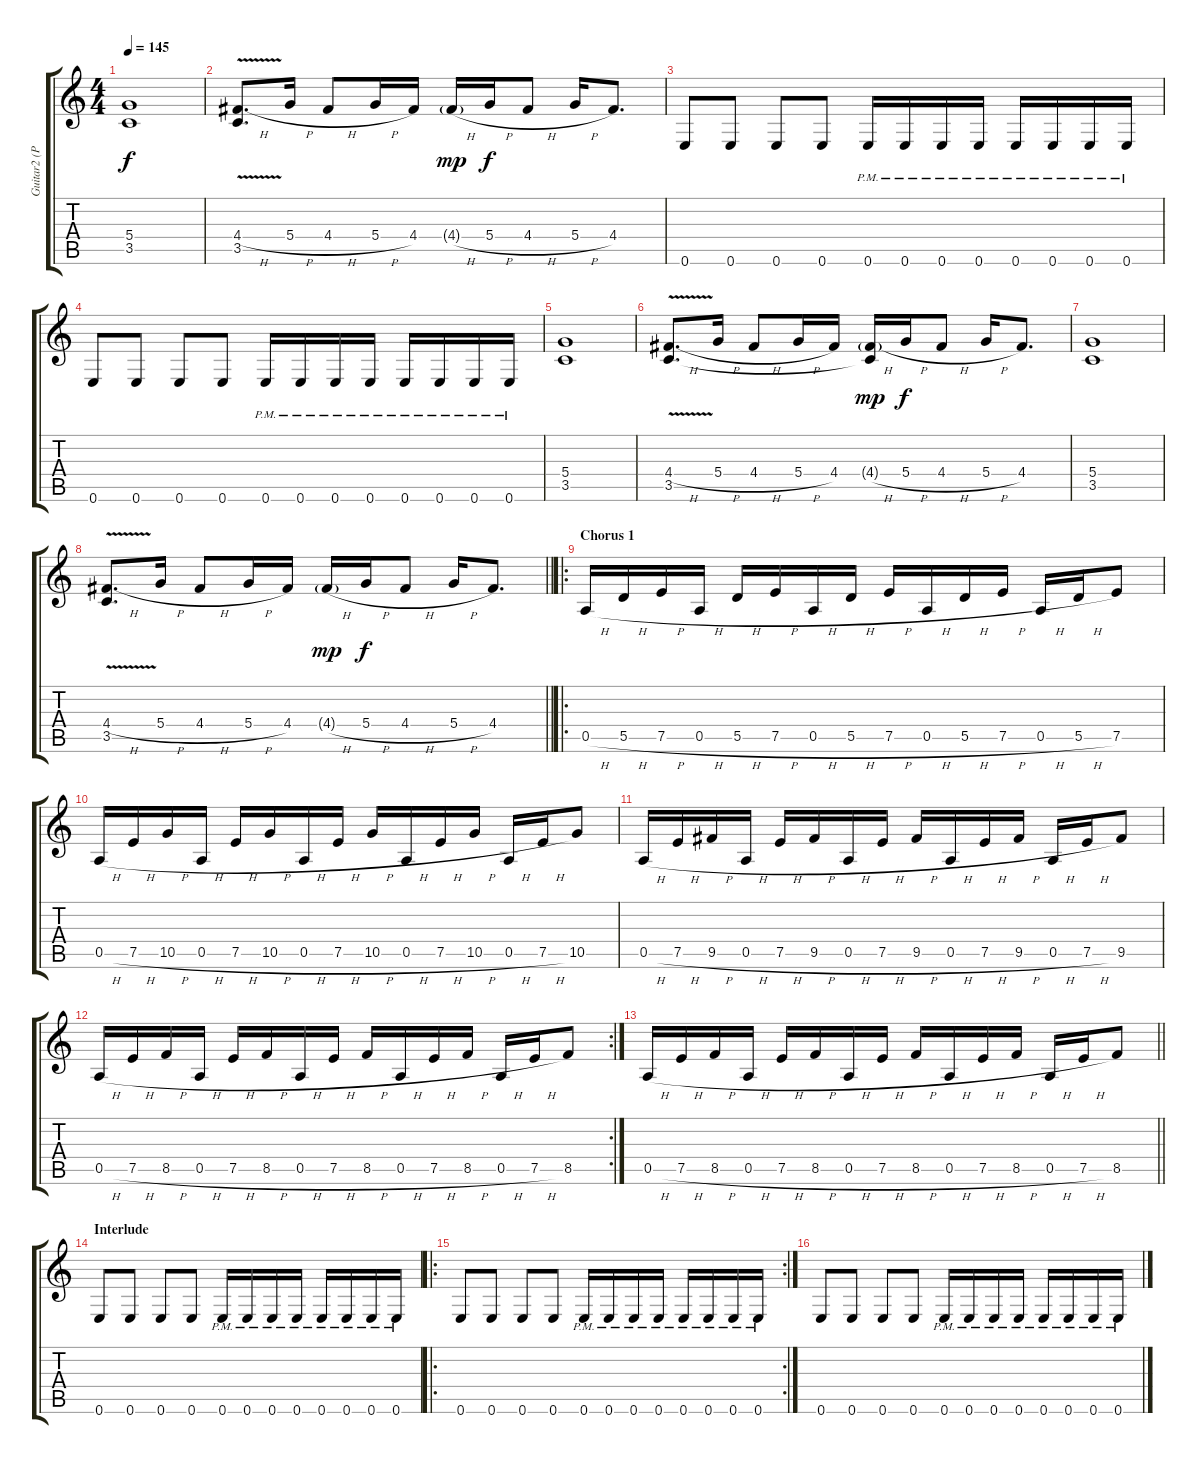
\track ("Guitar2 (Pitrelli)" "Guitar2 (P") {instrument distortionguitar}
\staff {score tabs}
\tuning (E4 B3 G3 D3 A2 E2) {hide}
\ts (4 4)
\tempo 145
\clef g2
\ks c
(5.4 3.5).1{dy f} |
(4.4{v h} 3.5).8{d} 5.4{h}.16 4.4{h}.8 5.4{h}.16 4.4.16 4.4{h g}.16{dy mp} 5.4{h}.16{dy f} 4.4{h}.8 5.4{h}.16 4.4.8{d} |
0.6.8 0.6.8 0.6.8 0.6.8 0.6{pm}.16 0.6{pm}.16 0.6{pm}.16 0.6{pm}.16 0.6{pm}.16 0.6{pm}.16 0.6{pm}.16 0.6{pm}.16 |
0.6.8 0.6.8 0.6.8 0.6.8 0.6{pm}.16 0.6{pm}.16 0.6{pm}.16 0.6{pm}.16 0.6{pm}.16 0.6{pm}.16 0.6{pm}.16 0.6{pm}.16 |
(5.4 3.5).1 |
(4.4{v h} 3.5).8{d} 5.4{h}.16 4.4{h}.8 5.4{h}.16 4.4.16 (4.4{h g} 3.5{t}).16{dy mp} 5.4{h}.16{dy f} 4.4{h}.8 5.4{h}.16 4.4.8{d} |
(5.4 3.5).1 |
\barLineRight lightlight
(4.4{v h} 3.5).8{d} 5.4{h}.16 4.4{h}.8 5.4{h}.16 4.4.16 4.4{h g}.16{dy mp} 5.4{h}.16{dy f} 4.4{h}.8 5.4{h}.16 4.4.8{d} |
\ro
\section ("" "Chorus 1")
0.5{h}.16 5.5{h}.16 7.5{h}.16 0.5{h}.16 5.5{h}.16 7.5{h}.16 0.5{h}.16 5.5{h}.16 7.5{h}.16 0.5{h}.16 5.5{h}.16 7.5{h}.16 0.5{h}.16 5.5{h}.16 7.5.8 |
0.5{h}.16 7.5{h}.16 10.5{h}.16 0.5{h}.16 7.5{h}.16 10.5{h}.16 0.5{h}.16 7.5{h}.16 10.5{h}.16 0.5{h}.16 7.5{h}.16 10.5{h}.16 0.5{h}.16 7.5{h}.16 10.5.8 |
0.5{h}.16 7.5{h}.16 9.5{h}.16 0.5{h}.16 7.5{h}.16 9.5{h}.16 0.5{h}.16 7.5{h}.16 9.5{h}.16 0.5{h}.16 7.5{h}.16 9.5{h}.16 0.5{h}.16 7.5{h}.16 9.5.8 |
\rc 2
0.5{h}.16 7.5{h}.16 8.5{h}.16 0.5{h}.16 7.5{h}.16 8.5{h}.16 0.5{h}.16 7.5{h}.16 8.5{h}.16 0.5{h}.16 7.5{h}.16 8.5{h}.16 0.5{h}.16 7.5{h}.16 8.5.8 |
\barLineRight lightlight
0.5{h}.16 7.5{h}.16 8.5{h}.16 0.5{h}.16 7.5{h}.16 8.5{h}.16 0.5{h}.16 7.5{h}.16 8.5{h}.16 0.5{h}.16 7.5{h}.16 8.5{h}.16 0.5{h}.16 7.5{h}.16 8.5.8 |
\section ("" "Interlude")
0.6.8 0.6.8 0.6.8 0.6.8 0.6{pm}.16 0.6{pm}.16 0.6{pm}.16 0.6{pm}.16 0.6{pm}.16 0.6{pm}.16 0.6{pm}.16 0.6{pm}.16 |
\ro
\rc 2
0.6.8 0.6.8 0.6.8 0.6.8 0.6{pm}.16 0.6{pm}.16 0.6{pm}.16 0.6{pm}.16 0.6{pm}.16 0.6{pm}.16 0.6{pm}.16 0.6{pm}.16 |
0.6.8 0.6.8 0.6.8 0.6.8 0.6{pm}.16 0.6{pm}.16 0.6{pm}.16 0.6{pm}.16 0.6{pm}.16 0.6{pm}.16 0.6{pm}.16 0.6{pm}.16
